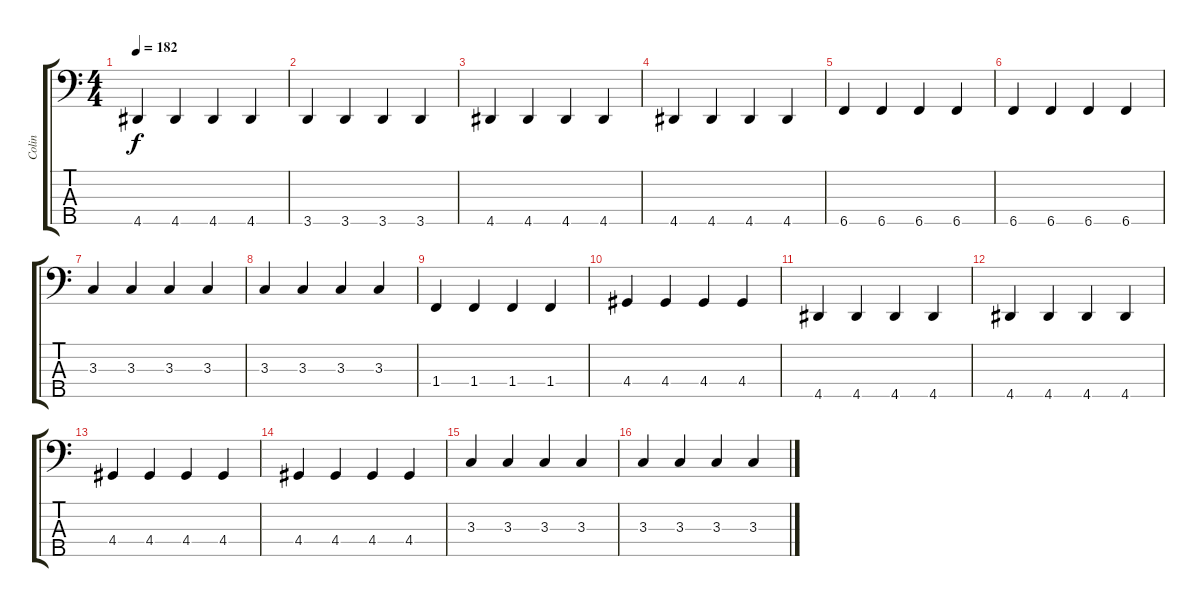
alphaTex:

\track ("Colin" "Colin") {instrument electricbassfinger}
\staff {score tabs}
\tuning (G2 D2 A1 E1 B0) {hide}
\ts (4 4)
\tempo 182
\clef f4
\ks c
4.5.4{dy f} 4.5.4 4.5.4 4.5.4 |
3.5.4 3.5.4 3.5.4 3.5.4 |
4.5.4 4.5.4 4.5.4 4.5.4 |
4.5.4 4.5.4 4.5.4 4.5.4 |
6.5.4 6.5.4 6.5.4 6.5.4 |
6.5.4 6.5.4 6.5.4 6.5.4 |
3.3.4 3.3.4 3.3.4 3.3.4 |
3.3.4 3.3.4 3.3.4 3.3.4 |
1.4.4 1.4.4 1.4.4 1.4.4 |
4.4.4 4.4.4 4.4.4 4.4.4 |
4.5.4 4.5.4 4.5.4 4.5.4 |
4.5.4 4.5.4 4.5.4 4.5.4 |
4.4.4 4.4.4 4.4.4 4.4.4 |
4.4.4 4.4.4 4.4.4 4.4.4 |
3.3.4 3.3.4 3.3.4 3.3.4 |
3.3.4 3.3.4 3.3.4 3.3.4
